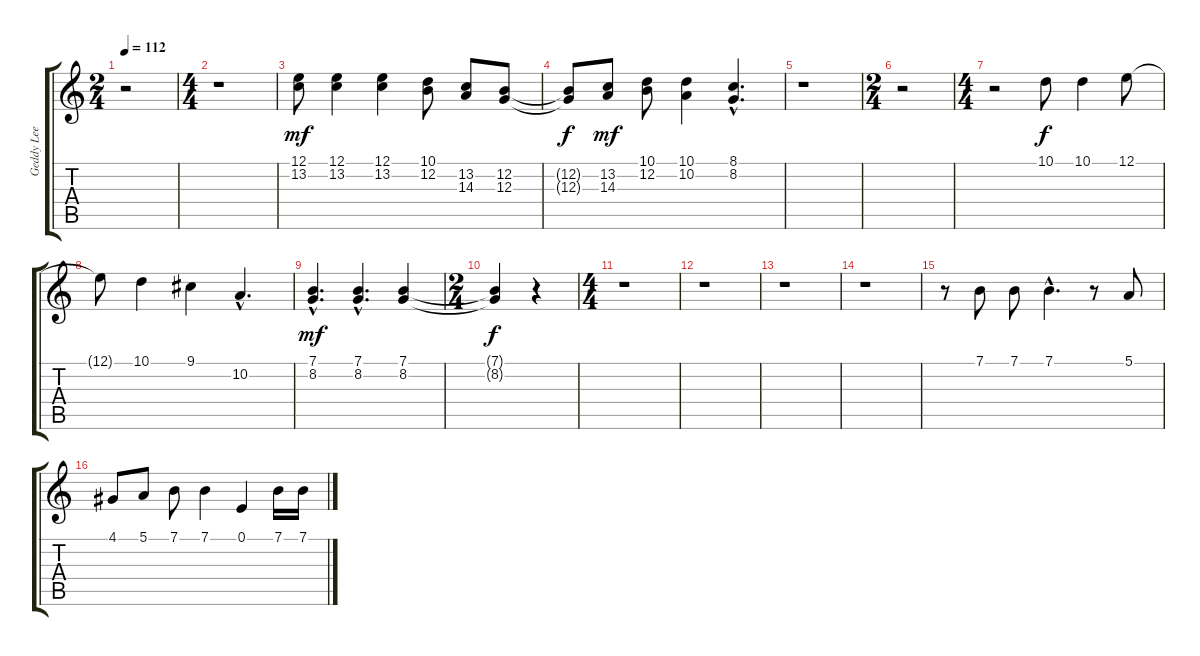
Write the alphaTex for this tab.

\track ("Geddy Lee Vocal" "Geddy Lee ") {instrument synthvoice}
\staff {score tabs}
\tuning (E4 B3 G3 D3 A2 E2) {hide}
\ts (2 4)
\tempo 112
\clef g2
\ks c
r.2{dy f} |
\ts (4 4)
r.1 |
(12.1 13.2).8{dy mf} (12.1 13.2).4 (12.1 13.2).4 (10.1 12.2).8 (13.2 14.3).8 (12.2 12.3).8 |
(12.2{t} 12.3{t}).8{dy f} (13.2 14.3).8{dy mf} (10.1 12.2).8 (10.1 10.2).4 (8.1{hac} 8.2{hac}).4{d} |
r.1 |
\ts (2 4)
r.2 |
\ts (4 4)
r.2 10.1.8{dy f} 10.1.4 12.1.8 |
12.1{t}.8 10.1.4 9.1.4 10.2{hac}.4{d} |
(7.1{hac} 8.2{hac}).4{d dy mf} (7.1{hac} 8.2{hac}).4{d} (7.1 8.2).4 |
\ts (2 4)
(7.1{t} 8.2{t}).4{dy f} r.4 |
\ts (4 4)
r.1 |
r.1 |
r.1 |
r.1 |
r.8 7.1.8 7.1.8 7.1{hac}.4{d} r.8 5.1.8 |
4.1.8 5.1.8 7.1.8 7.1.4 0.1.4 7.1.16 7.1.16
